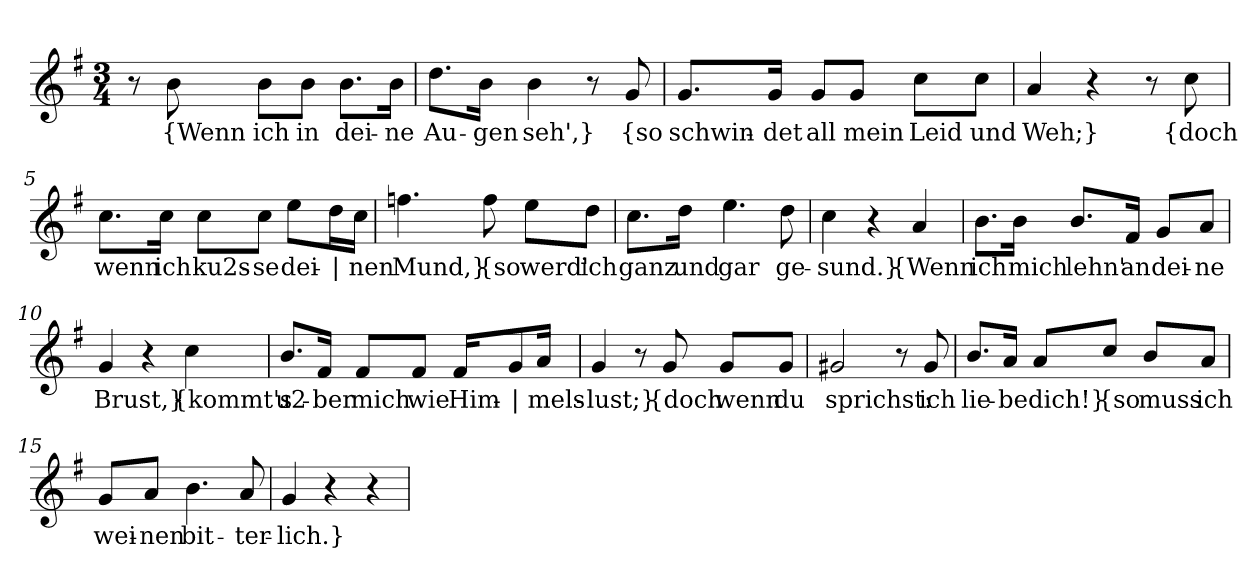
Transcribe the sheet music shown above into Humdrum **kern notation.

**kern	**text
*part1	*part1
*staff1	*staff1
*clefG2	*
*k[f#]	*
*M3/4	*
=1	=1
8r	.
!	!LO:LY:b
8b\	{Wenn
!	!LO:LY:b
8b\L	ich
!	!LO:LY:b
8b\J	in
!	!LO:LY:b
8.b\L	dei-
!	!LO:LY:b
16b\Jk	-ne
=2	=2
!	!LO:LY:b
8.dd\L	Au-
!	!LO:LY:b
16b\Jk	-gen
!	!LO:LY:b
4b\	seh',}
8r	.
!	!LO:LY:b
8g/	{so
=3	=3
!	!LO:LY:b
8.g/L	schwin-
!	!LO:LY:b
16g/Jk	-det
!	!LO:LY:b
8g/L	all
!	!LO:LY:b
8g/J	mein
!	!LO:LY:b
8cc\L	Leid
!	!LO:LY:b
8cc\J	und
=4	=4
!	!LO:LY:b
4a/	Weh;}
4r	.
8r	.
!	!LO:LY:b
8cc\	{doch
!!LO:LB:g=z
=5	=5
!	!LO:LY:b
8.cc\L	wenn
!	!LO:LY:b
16cc\Jk	ich
!	!LO:LY:b
8cc\L	ku2s-
!	!LO:LY:b
8cc\J	-se
!	!LO:LY:b
8ee\L	dei-
!	!LO:LY:b
16dd\L	|
!	!LO:LY:b
16cc\JJ	-nen
=6	=6
!	!LO:LY:b
4.ffn\	Mund,}
!	!LO:LY:b
8ff\	{so
!	!LO:LY:b
8ee\L	werd'
!	!LO:LY:b
8dd\J	ich
=7	=7
!	!LO:LY:b
8.cc\L	ganz
!	!LO:LY:b
16dd\Jk	und
!	!LO:LY:b
4.ee\	gar
!	!LO:LY:b
8dd\	ge-
=8	=8
!	!LO:LY:b
4cc\	-sund.}
4r	.
!	!LO:LY:b
4a/	{Wenn
!!LO:LB:g=z
=9	=9
!	!LO:LY:b
8.b\L	ich
!	!LO:LY:b
16b\Jk	mich
!	!LO:LY:b
8.b/L	lehn'
!	!LO:LY:b
16f#/Jk	an
!	!LO:LY:b
8g/L	dei-
!	!LO:LY:b
8a/J	-ne
=10	=10
!	!LO:LY:b
4g/	Brust,}
4r	.
!	!LO:LY:b
4cc\	{kommt's
=11	=11
!	!LO:LY:b
8.b/L	u2-
!	!LO:LY:b
16f#/Jk	-ber
!	!LO:LY:b
8f#/L	mich
!	!LO:LY:b
8f#/J	wie
!	!LO:LY:b
16f#/KL	Him-
!	!LO:LY:b
8g/	|
!	!LO:LY:b
16a/Jk	-mels-
=12	=12
!	!LO:LY:b
4g/	-lust;}
8r	.
!	!LO:LY:b
8g/	{doch
!	!LO:LY:b
8g/L	wenn
!	!LO:LY:b
8g/J	du
!!LO:LB:g=z
=13	=13
!	!LO:LY:b
2g#X/	sprichst:
8r	.
!	!LO:LY:b
8g#/	ich
=14	=14
!	!LO:LY:b
8.b/L	lie-
!	!LO:LY:b
16a/Jk	-be
!	!LO:LY:b
8a/L	dich!}
!	!LO:LY:b
8cc/J	{so
!	!LO:LY:b
8b/L	muss
!	!LO:LY:b
8a/J	ich
=15	=15
!	!LO:LY:b
8g/L	wei-
!	!LO:LY:b
8a/J	-nen
!	!LO:LY:b
4.b\	bit-
!	!LO:LY:b
8a/	-ter-
=16	=16
!	!LO:LY:b
4g/	-lich.}
4r	.
4r	.
=	=
*-	*-
